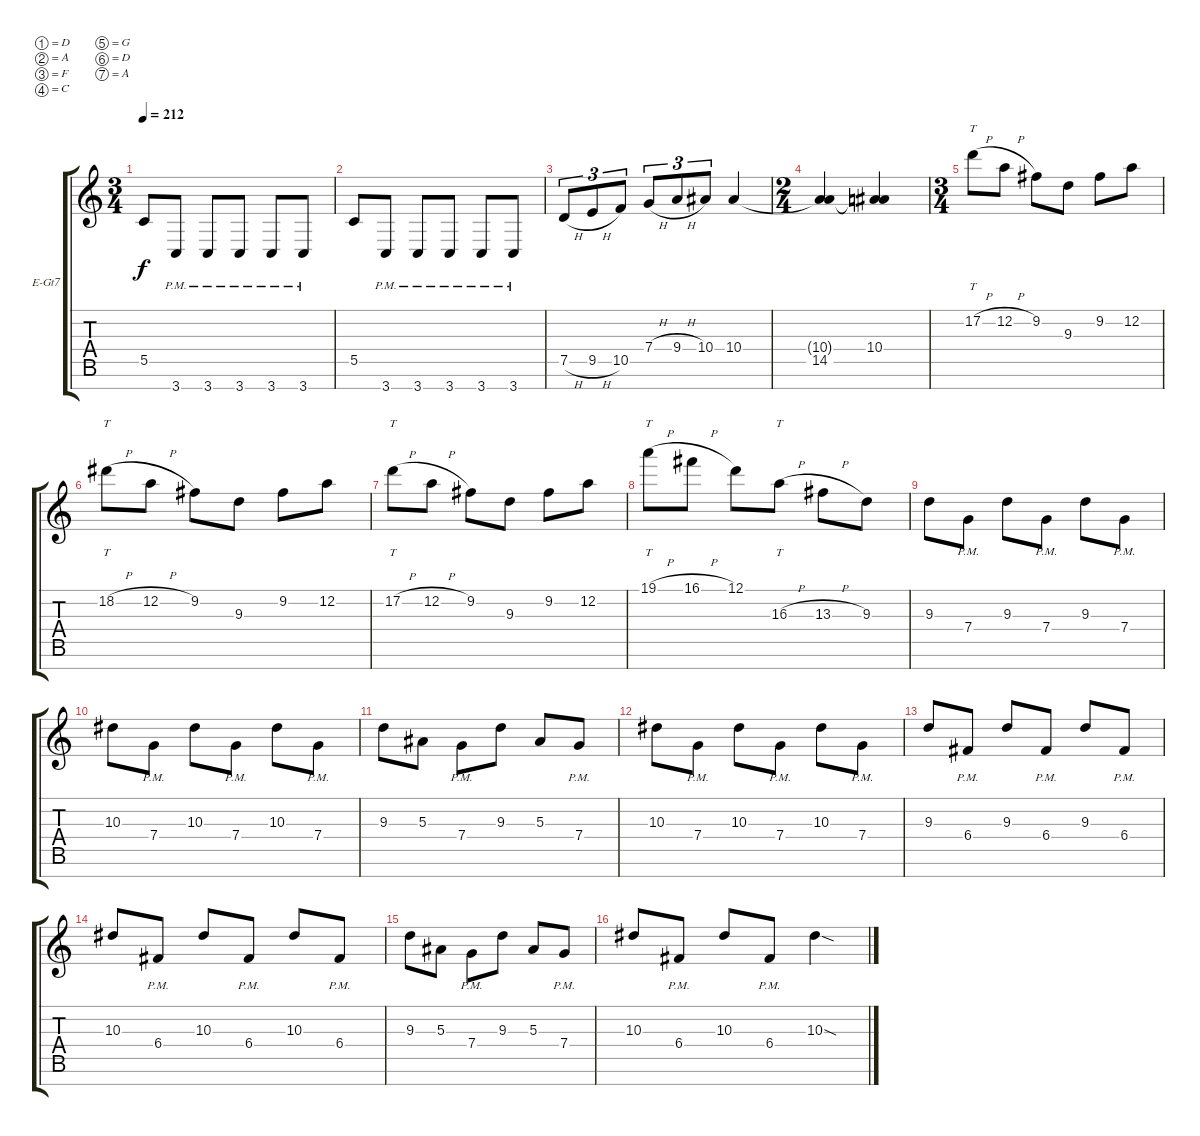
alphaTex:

\bracketExtendMode groupsimilarinstruments
\firstSystemTrackNameOrientation horizontal
\otherSystemsTrackNameOrientation horizontal
\track ("Kévin Chartré" "E-Gt7") {instrument distortionguitar}
\staff {score tabs}
\tuning (D4 A3 F3 C3 G2 D2 A1)
\ts (3 4)
\tempo 212
\clef g2
\ks c
5.5.8{dy f} 3.7{pm}.8 3.7{pm}.8 3.7{pm}.8 3.7{pm}.8 3.7{pm}.8 |
5.5.8 3.7{pm}.8 3.7{pm}.8 3.7{pm}.8 3.7{pm}.8 3.7{pm}.8 |
7.5{h}.8{tu (3 2)} 9.5{h}.8{tu (3 2)} 10.5.8{tu (3 2)} 7.4{h}.8{tu (3 2)} 9.4{h}.8{tu (3 2)} 10.4.8{tu (3 2)} 10.4.4 |
\ts (2 4)
\beaming (8 2 2)
(10.4{t} 14.5).4 (10.4 14.5{t}).4 |
\ts (3 4)
\beaming (8 2 2 2)
17.2{h}.8{tt} 12.2{h}.8 9.2.8 9.3.8 9.2.8 12.2.8 |
18.2{h}.8{tt} 12.2{h}.8 9.2.8 9.3.8 9.2.8 12.2.8 |
17.2{h}.8{tt} 12.2{h}.8 9.2.8 9.3.8 9.2.8 12.2.8 |
19.1{h}.8{tt} 16.1{h}.8 12.1.8 16.3{h}.8{tt} 13.3{h}.8 9.3.8 |
9.3.8 7.4{pm}.8 9.3.8 7.4{pm}.8 9.3.8 7.4{pm}.8 |
10.3.8 7.4{pm}.8 10.3.8 7.4{pm}.8 10.3.8 7.4{pm}.8 |
9.3.8 5.3.8 7.4{pm}.8 9.3.8 5.3.8 7.4{pm}.8 |
10.3.8 7.4{pm}.8 10.3.8 7.4{pm}.8 10.3.8 7.4{pm}.8 |
9.3.8 6.4{pm}.8 9.3.8 6.4{pm}.8 9.3.8 6.4{pm}.8 |
10.3.8 6.4{pm}.8 10.3.8 6.4{pm}.8 10.3.8 6.4{pm}.8 |
9.3.8 5.3.8 7.4{pm}.8 9.3.8 5.3.8 7.4{pm}.8 |
10.3.8 6.4{pm}.8 10.3.8 6.4{pm}.8 10.3{sod}.4
